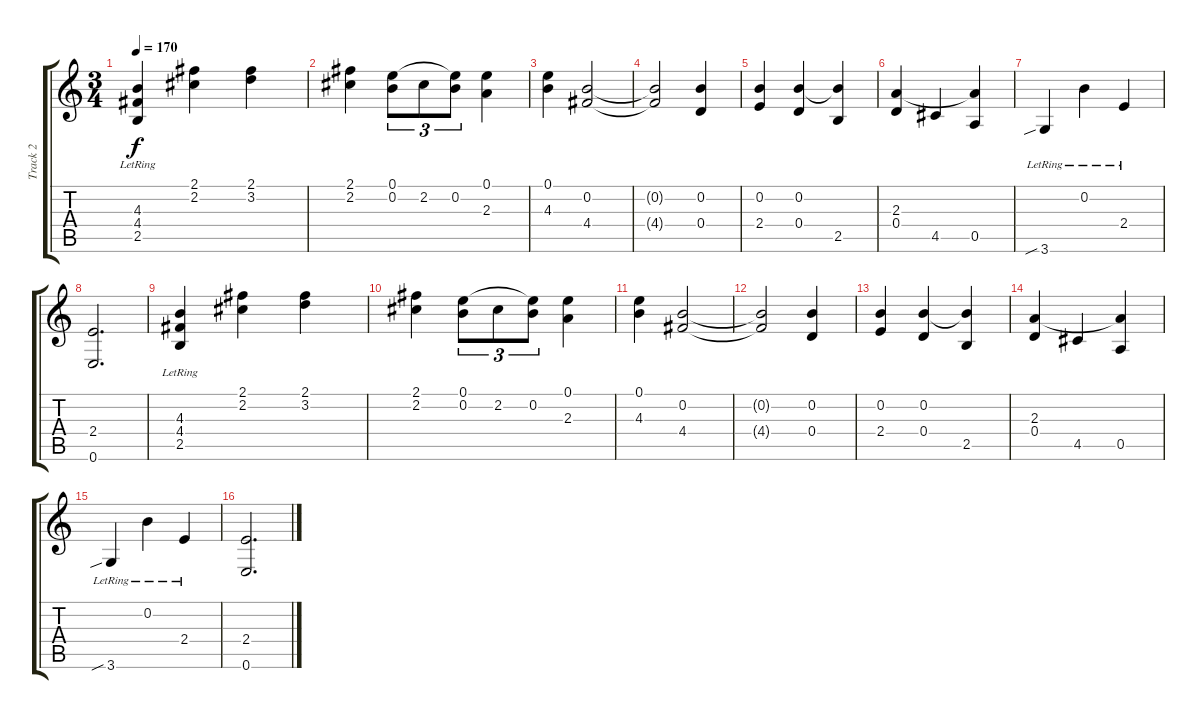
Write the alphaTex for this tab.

\track ("Track 2" "Track 2") {instrument acousticguitarsteel}
\staff {score tabs}
\tuning (E4 B3 G3 D3 A2 E2) {hide}
\ts (3 4)
\tempo 170
\clef g2
\ks c
(4.3{lr} 4.4{lr} 2.5{lr}).4{dy f} (2.1 2.2).4 (2.1 3.2).4 |
(2.1 2.2).4 (0.1 0.2).8{tu (3 2)} 2.2.8{tu (3 2)} (0.1{t} 0.2).8{tu (3 2)} (0.1 2.3).4 |
(0.1 4.3).4 (0.2 4.4).2 |
(0.2{t} 4.4{t}).2 (0.2 0.4).4 |
(0.2 2.4).4 (0.2 0.4).4 (0.2{t} 2.5).4 |
(2.3 0.4).4 4.5.4 (2.3{t} 0.5).4 |
3.6{sib lr}.4 0.2{lr}.4 2.4{lr}.4 |
(2.4 0.6).2{d} |
(4.3{lr} 4.4{lr} 2.5{lr}).4 (2.1 2.2).4 (2.1 3.2).4 |
(2.1 2.2).4 (0.1 0.2).8{tu (3 2)} 2.2.8{tu (3 2)} (0.1{t} 0.2).8{tu (3 2)} (0.1 2.3).4 |
(0.1 4.3).4 (0.2 4.4).2 |
(0.2{t} 4.4{t}).2 (0.2 0.4).4 |
(0.2 2.4).4 (0.2 0.4).4 (0.2{t} 2.5).4 |
(2.3 0.4).4 4.5.4 (2.3{t} 0.5).4 |
3.6{sib lr}.4 0.2{lr}.4 2.4{lr}.4 |
(2.4 0.6).2{d}
